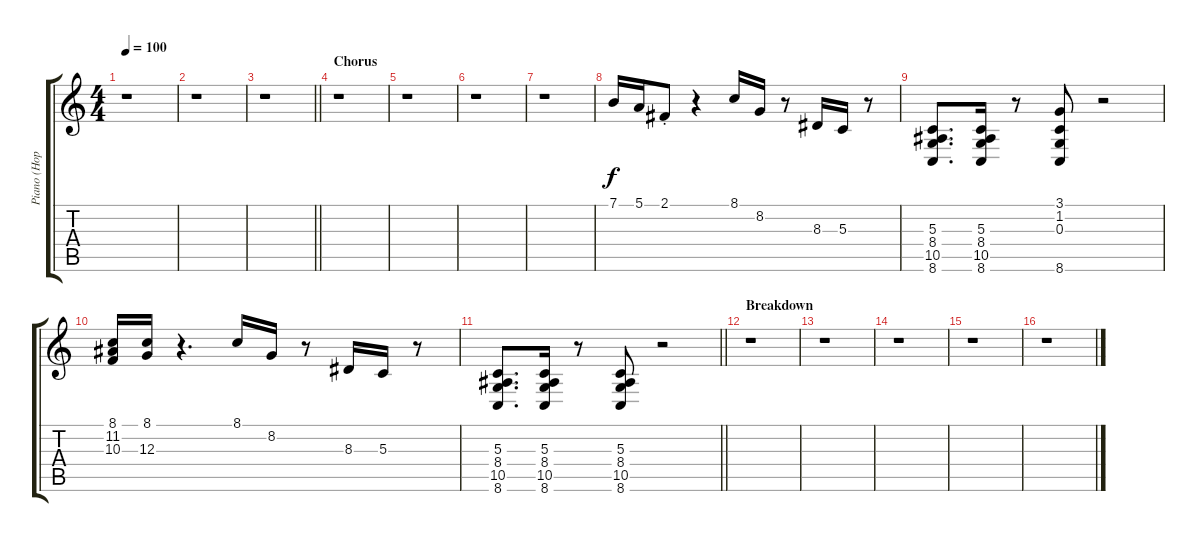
\track ("Piano (Hopkins)" "Piano (Hop") {instrument electricgrandpiano}
\staff {score tabs}
\tuning (E4 B3 G3 D3 A2 E2) {hide}
\ts (4 4)
\tempo 100
\clef g2
\ks c
r.1{dy f} |
r.1 |
\barLineRight lightlight
r.1 |
\section ("" "Chorus")
r.1 |
r.1 |
r.1 |
r.1 |
7.1.16 5.1.16 2.1{st}.8 r.4 8.1.16 8.2.16 r.8 8.3.16 5.3.16 r.8 |
(5.3 8.4 10.5 8.6).8{d} (5.3 8.4 10.5 8.6).16 r.8 (3.1 1.2 0.3 8.6).8 r.2 |
(8.1 11.2 10.3).16 (8.1 12.3).16 r.4{d} 8.1.16 8.2.16 r.8 8.3.16 5.3.16 r.8 |
\barLineRight lightlight
(5.3 8.4 10.5 8.6).8{d} (5.3 8.4 10.5 8.6).16 r.8 (5.3 8.4 10.5 8.6).8 r.2 |
\section ("" "Breakdown")
r.1 |
r.1 |
r.1 |
r.1 |
r.1
